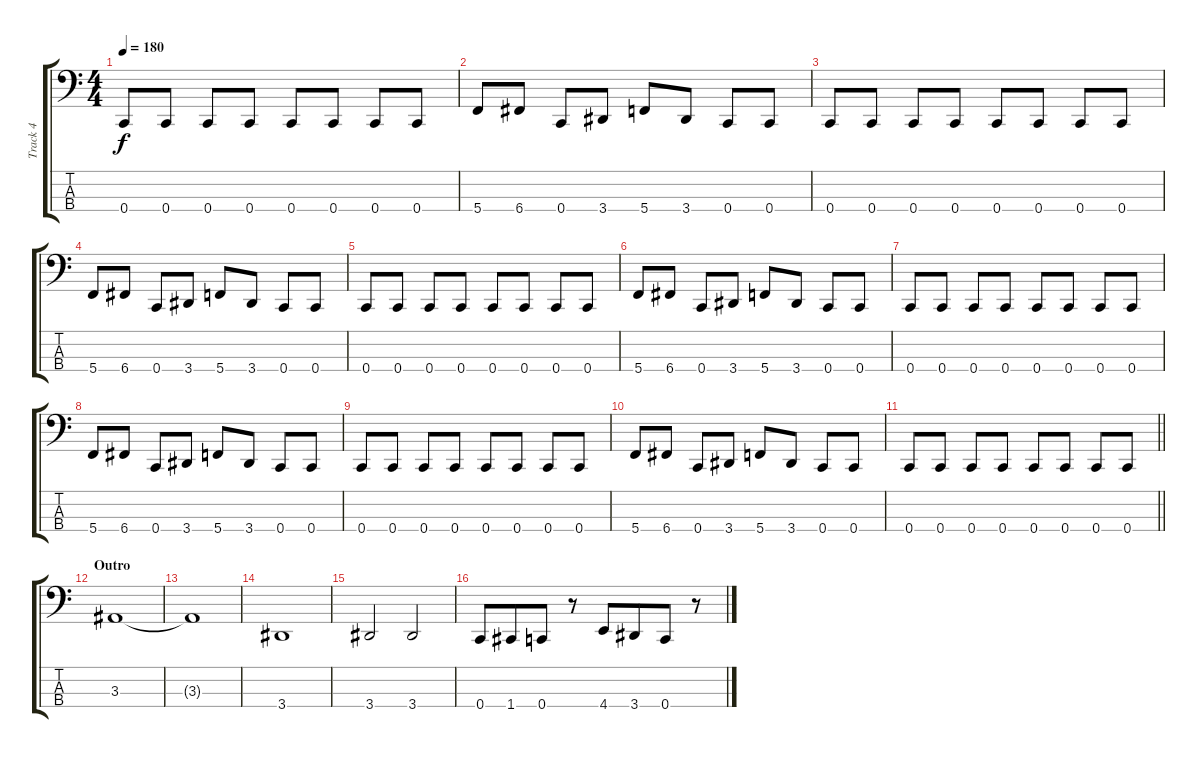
\track ("Track 4" "Track 4") {instrument electricbasspick}
\staff {score tabs}
\tuning (F2 C2 G1 C1) {hide}
\ts (4 4)
\tempo 180
\clef f4
\ks c
0.4.8{dy f} 0.4.8 0.4.8 0.4.8 0.4.8 0.4.8 0.4.8 0.4.8 |
5.4.8 6.4.8 0.4.8 3.4.8 5.4.8 3.4.8 0.4.8 0.4.8 |
0.4.8 0.4.8 0.4.8 0.4.8 0.4.8 0.4.8 0.4.8 0.4.8 |
5.4.8 6.4.8 0.4.8 3.4.8 5.4.8 3.4.8 0.4.8 0.4.8 |
0.4.8 0.4.8 0.4.8 0.4.8 0.4.8 0.4.8 0.4.8 0.4.8 |
5.4.8 6.4.8 0.4.8 3.4.8 5.4.8 3.4.8 0.4.8 0.4.8 |
0.4.8 0.4.8 0.4.8 0.4.8 0.4.8 0.4.8 0.4.8 0.4.8 |
5.4.8 6.4.8 0.4.8 3.4.8 5.4.8 3.4.8 0.4.8 0.4.8 |
0.4.8 0.4.8 0.4.8 0.4.8 0.4.8 0.4.8 0.4.8 0.4.8 |
5.4.8 6.4.8 0.4.8 3.4.8 5.4.8 3.4.8 0.4.8 0.4.8 |
\barLineRight lightlight
0.4.8 0.4.8 0.4.8 0.4.8 0.4.8 0.4.8 0.4.8 0.4.8 |
\section ("" "Outro")
3.3.1 |
3.3{t}.1 |
3.4.1 |
3.4.2 3.4.2 |
0.4.8 1.4.8{beam merge} 0.4.8 r.8 4.4.8 3.4.8{beam merge} 0.4.8 r.8
